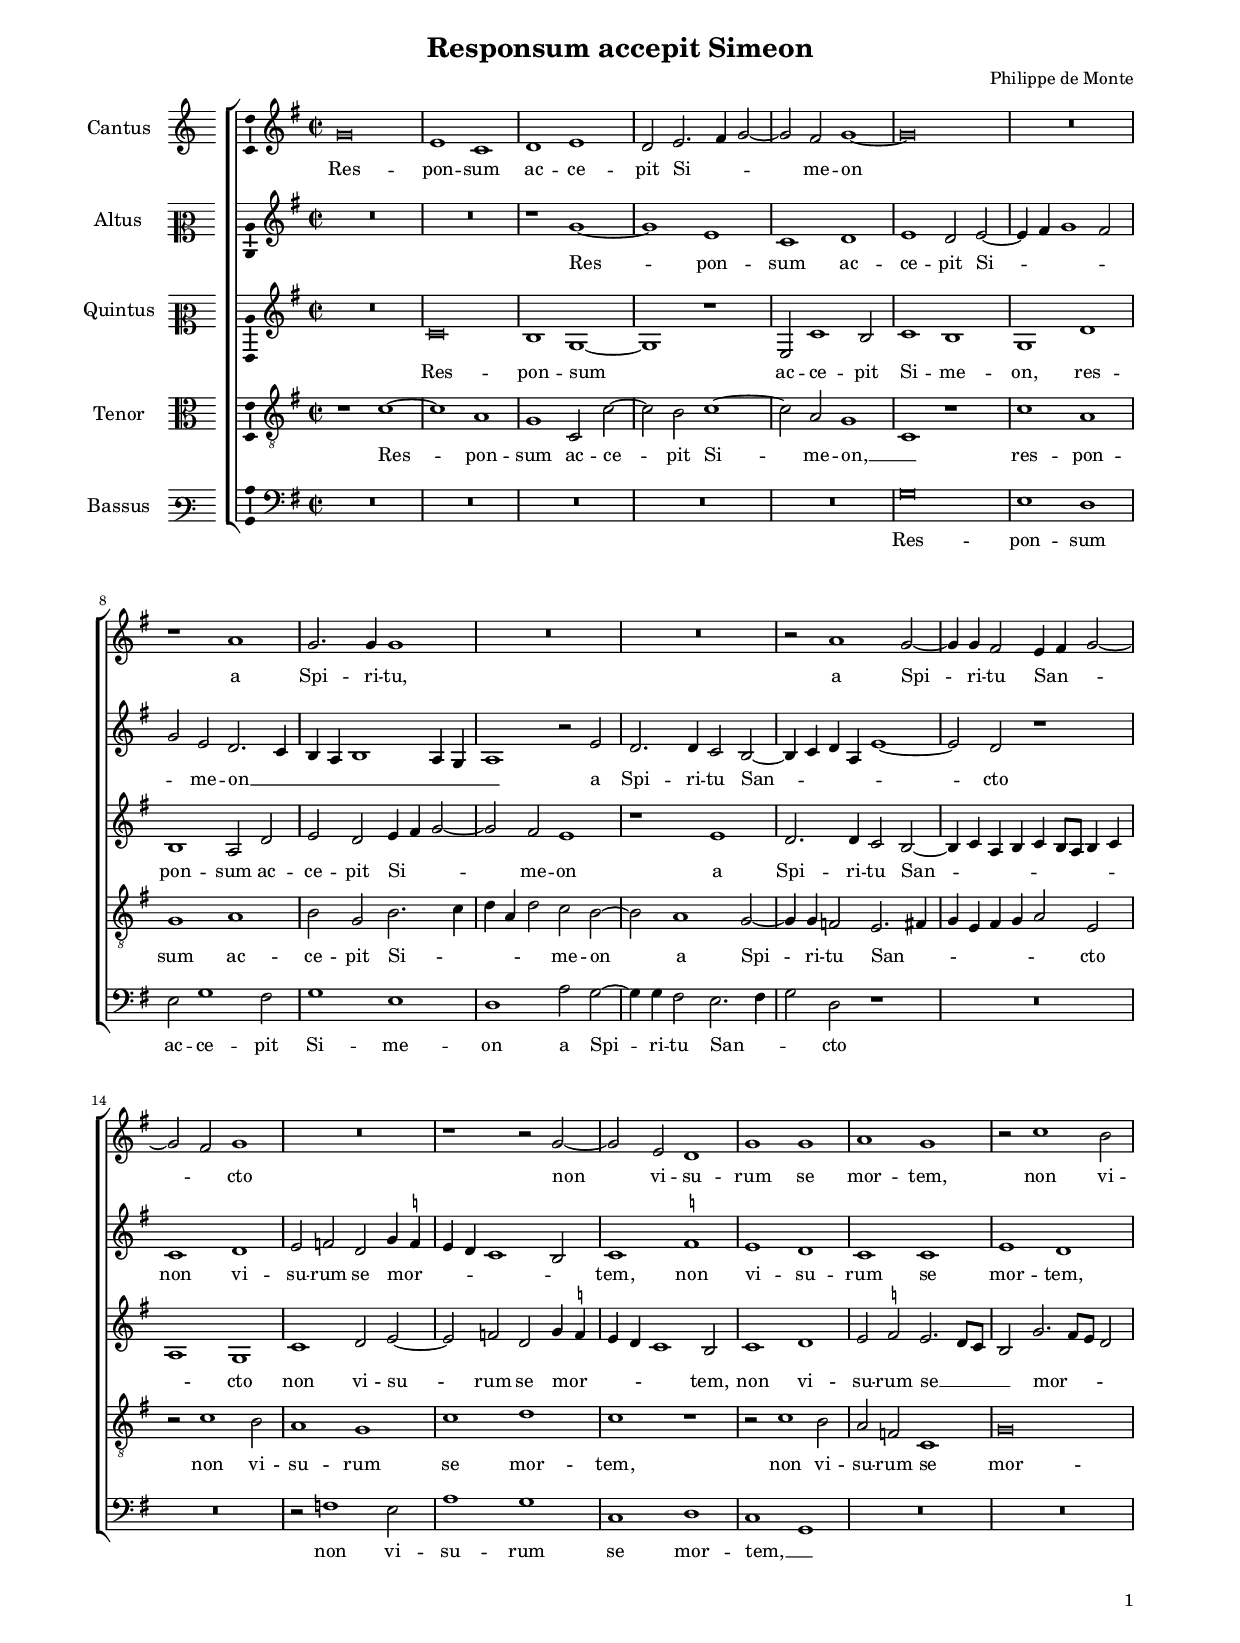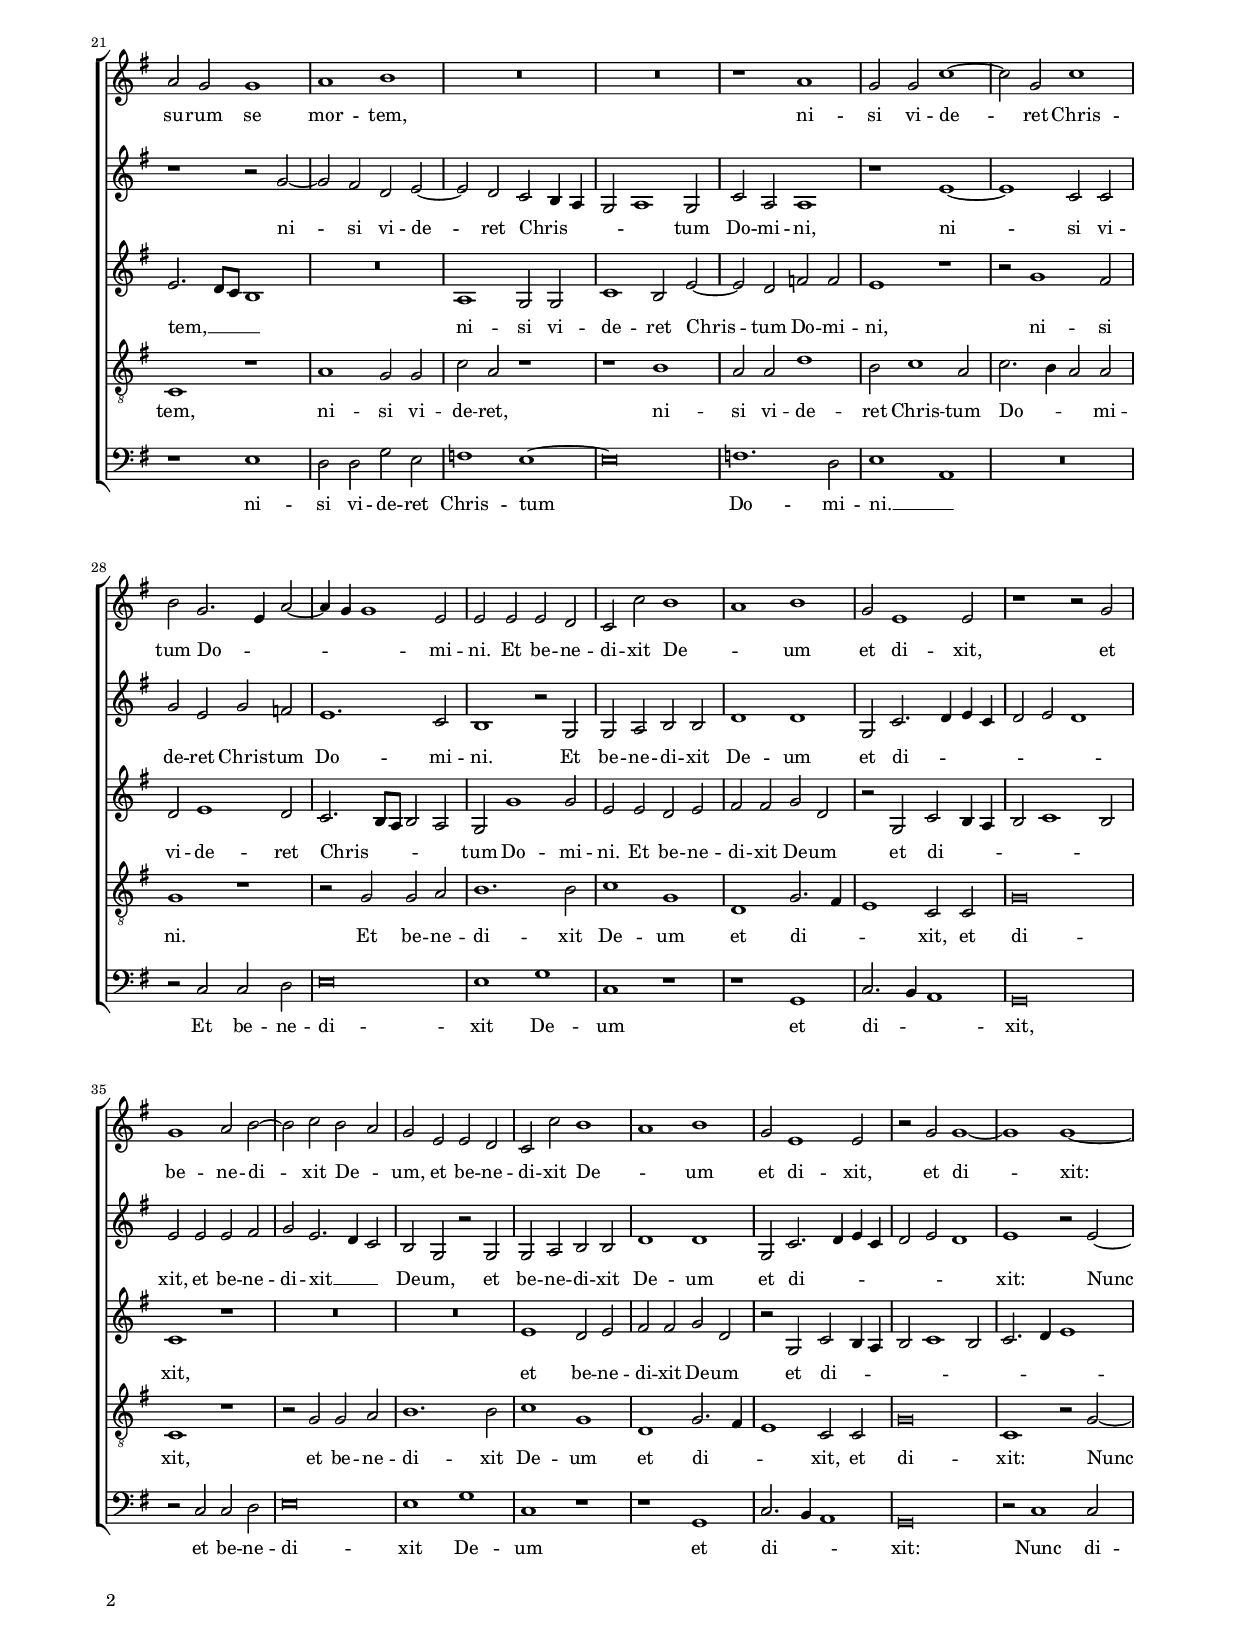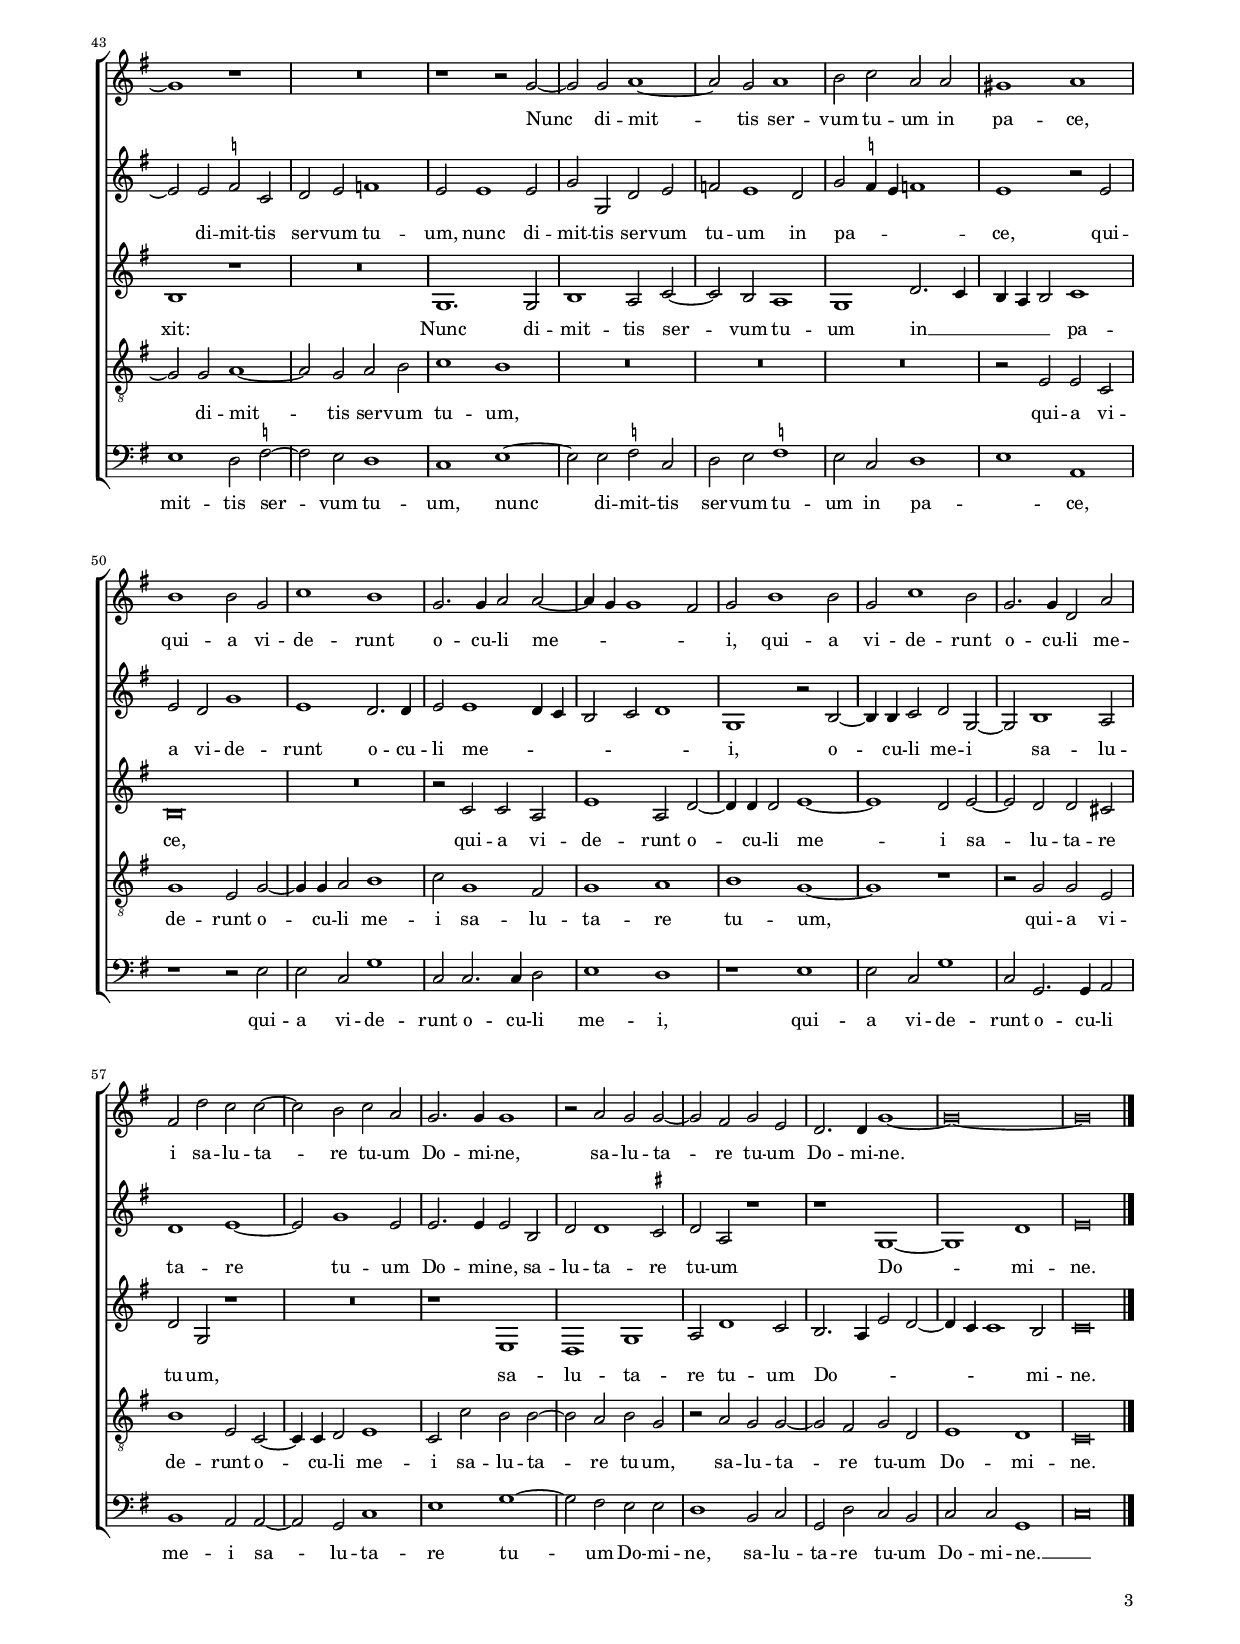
\header
{
  title="Responsum accepit Simeon"
  composer="Philippe de Monte"
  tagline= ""
}

\version "2.22.1"
\language deutsch
#(set-global-staff-size 15)
% #(set-default-paper-size "letter")
#(ly:set-option 'point-and-click #f)


\paper
	{
	top-margin = 1.8 \cm
	bottom-margin = 1.2 \cm
	left-margin = 1.8 \cm
	right-margin = 1.8 \cm
	ragged-bottom = ##f
	ragged-last-bottom = ##f
	print-page-number = ##f
	system-system-spacing = #'((basic-distance . 17) (minimum-distance . 14) (padding . 7) (strechability . 150))
    oddFooterMarkup=\markup   \fill-line { "" \fromproperty #'page:page-number-string }
    evenFooterMarkup=\markup  \fill-line { \fromproperty #'page:page-number-string "" }
    last-bottom-spacing = #'((basic-distance . 12) (minimum-distance . 7) (padding . 4))
	systems-per-page = 3
    page-count = 3
%	min-systems-per-page = 3
	markup-system-spacing.basic-distance = #12
%	print-all-headers = ##t
%	print-first-page-number = ##t
%	first-page-number = 1
	}

	
global = {
	\key c \major
	\time 2/2 \set Score.measureLength = #(ly:make-moment 2/1)
    \set Score.tempoHideNote = ##t
    \tempo 2 = 90
    \skip 1*2*64 \bar "|."
	}

	ficta = { \once \set suggestAccidentals = ##t }

	forget = #(define-music-function (music) (ly:music?) #{
		\accidentalStyle forget
		$music
		\accidentalStyle default
		#})


incipitcantus = \markup { \score {
	{
	\set Staff.instrumentName = \markup { \fontsize #1 "Cantus" }
	\key c \major
	\clef violin
	s4 \bar ""
	}
	\layout  {
	raggedright = ##t
	indent = 1.6 \cm
	line-width = 2.4\cm
	\context { \Staff \remove Time_signature_engraver }
	\override Staff.Clef.Y-extent = #'(0 . 0)
	}} \hspace #1 }

      
incipitaltus = \markup { \score {
	{
	\set Staff.instrumentName = \markup { \fontsize #1 "Altus" }
	\key c \major
	\clef mezzosoprano
	s4 \bar ""
	}
	\layout  {
	raggedright = ##t
	indent = 1.6 \cm
	line-width = 2.4\cm
	\context { \Staff \remove Time_signature_engraver }
	\override Staff.Clef.Y-extent = #'(0 . 0)
	}} \hspace #1 }
      
      
incipitquintus = \markup { \score {
	{
	\set Staff.instrumentName = \markup { \fontsize #1 "Quintus" }
	\key c \major
	\clef mezzosoprano
	s4 \bar ""
	}
	\layout  {
	raggedright = ##t
	indent = 1.6 \cm
	line-width = 2.4\cm
	\context { \Staff \remove Time_signature_engraver }
	\override Staff.Clef.Y-extent = #'(0 . 0)
	}} \hspace #1 }


incipittenor = \markup { \score {
	{
	\set Staff.instrumentName = \markup { \fontsize #1 "Tenor" }
	\key c \major
	\clef alto
	s4 \bar ""
	}
	\layout  {
	raggedright = ##t
	indent = 1.6 \cm
	line-width = 2.4\cm
	\context { \Staff \remove Time_signature_engraver }
	\override Staff.Clef.Y-extent = #'(0 . 0)
	}} \hspace #1 }
      
      
incipitbassus = \markup { \score {
	{
	\set Staff.instrumentName = \markup { \fontsize #1 "Bassus" }
	\key c \major
	\clef varbaritone
	s4 \bar ""
	}
	\layout  {
	raggedright = ##t
	indent = 1.6 \cm
	line-width = 2.4\cm
	\context { \Staff \remove Time_signature_engraver }
	\override Staff.Clef.Y-extent = #'(0 . 0)
	}} \hspace #1 }


cantus =  \relative c''
	{
	c\breve
	a1 f
	g1 a
	g2 a2. h4 c2~
%5
	c2 h c1~ |
	c\breve
	R\breve
	r1 d
	c2. c4 c1
%10
	R\breve |
	R\breve
	r2 d1 c2~
	c4 c h2 a4 h c2~
	c2 h c1
%15
	R\breve |
	r1 r2 c~
	c2 a g1
	c1 c
	d1 c
%20
	r2 f1 e2 |
	d2 c c1
	d1 e
	R\breve
	R\breve
%25
	r1 d |
	c2 c f1~
	f2 c f1
	e2 c2. a4 d2~
	d4 c c1 a2
%30
	a2 a a g |
	f2 f' e1
	d1 e
	c2 a1 a2
	r1 r2 c
%35
	c1 d2 e~ |
	e2 f e d
	c2 a a g
	f2 f' e1
	d1 e
%40
	c2 a1 a2 |
	r2 c c1~
	c1 c~
	c1 r
	R\breve
%45
	r1 r2 c~ |
	c2 c d1~
	d2 c d1
	e2 f d d
	cis1 d
%50
	e1 e2 c |
	f1 e
	c2. c4 d2 d~
	d4 c c1 h2
	c2 e1 e2
%55
	c2 f1 e2 |
	c2. c4 g2 d'
	h2 g' f f~
	f2 e f d
	c2. c4 c1
%60
	r2 d c c~ |
	c2 h c2 a
	g2. g4 c1~
	c\breve~
    c\breve |
	}


altus =  \relative c'
    {
	R\breve
	R\breve
	r1 c'~
	c1 a
%5
	f1 g |
	a1 g2 a~
	a4 h c1 h2
	c2 a g2. f4
	e4 d e1 d4 c
%10
	d1 r2 a' |
	g2. g4 f2 e~
	e4 f g d a'1~
	a2 g r1
	f1 g
%15
	a2 b g c4 \ficta b! |
	a4 g f1 e2
	f1 \ficta b
	a1 g
	f1 f
%20
	a1 g |
	r1 r2 c~
	c2 h g a~
	a2 g f e4 d
	c2 d1 c2
%25
	f2 d d1 |
	r1 a'~
	a1 f2 f
	c'2 a c b
	a1. f2
%30
	e1 r2 c |
	c2 d e e
	g1 g
	c,2 f2. g4 a f
	g2 a g1
%35
	a2 a a h |
	c2 a2. g4 f2
	e2 c r c
	c2 d e e
	g1 g
%40
	c,2 f2. g4 a f |
	g2 a g1
	a1 r2 a~
	a2 a \ficta b f
	g2 a b1
%45
	a2 a1 a2 |
	c2 c, g' a
	b2 a1 g2
	c2 \ficta b4 a b!1
	a1 r2 a
%50
	a2 g c1 |
	a1 g2. g4
	a2 a1 g4 f
	e2 f g1
	c,1 r2 e~
%55
	e4 e f2 g c,~ |
	c2 e1 d2
	g1 a~
	a2 c1 a2
	a2. a4 a2 e
%60
	g2 g1 \ficta fis2 |
	g2 d r1
	r1 c~
	c1 g'
	a\breve |
	}


quintus =  \relative c'
	{
	R\breve
	f\breve
	e1 c~
	c1 r
%5
	a2 f'1 e2 |
	f1 e
	c1 g'
	e1 d2 g
	a2 g a4 h c2~
%10
	c2 h a1 |
	r1 a
	g2. g4 f2 e~
	e4 f d e f e8 d e4 f
	d1 c
%15
	f1 g2 a~ |
	a2 b g c4 \ficta b!
	a4 g f1 e2
	f1 g
	a2 \ficta b a2. g8 f
%20
	e2 c'2. h8 a g2 |
	a2. g8 f e1
	R\breve
	d1 c2 c
	f1 e2 a~
%25
	a2 g b b |
	a1 r
	r2 c1 h2
	g2 a1 g2
	f2. e8 d e2 d
%30
	c2 c'1 c2 |
	a2 a g a
	h2 h c g
	r2 c, f e4 d
	e2 f1 e2
%35
	f1 r |
	R\breve
	R\breve
	a1 g2 a
	h2 h c g
%40
	r2 c, f e4 d |
	e2 f1 e2
	f2. g4 a1
	e1 r
	R\breve
%45
	c1. c2 |
	e1 d2 f~
	f2 e d1
	c1 g'2. f4
	e4 d e2 f1
%50
	e\breve |
	R\breve
	r2 f f d
	a'1 d,2 g~
	g4 g g2 a1~
%55
	a1 g2 a~ |
	a2 g g fis
	g2 c, r1
	R\breve
	r1 a
%60
	g1 c |
	d2 g1 f2
	e2. d4 a'2 g~
	g4 f f1 e2
	f\breve |
	}


tenor  =  \relative c'
	{
	r1 f~
	f1 d
	c1 f,2 f'~
	f2 e f1~
%5
	f2 d c1 |
	f,1 r
	f'1 d
	c1 d
	e2 c e2. f4
%10
	g4 d g2 f e~ |
	e2 d1 c2~
	c4 c b2 a2. h4
	c4 a h c d2 a
	r2 f'1 e2
%15
	d1 c |
	f1 g
	f1 r
	r2 f1 e2
	d2 b f1
%20
	c'\breve |
	f,1 r
	d'1 c2 c
	f2 d r1
	r1 e
%25
	d2 d g1 |
	e2 f1 d2
	f2. e4 d2 d
	c1 r
	r2 c c d
%30
	e1. e2 |
	f1 c
	g1 c2. h4
	a1 f2 f
	c'\breve
%35
	f,1 r |
	r2 c' c d
	e1. e2
	f1 c
	g1 c2. h4
%40
	a1 f2 f |
	c'\breve
	f,1 r2 c'~
	c2 c d1~
	d2 c d e
%45
    f1 e |	
	R\breve
	R\breve
	R\breve
	r2 a, a f
%50
	c'1 a2 c~ |
	c4 c d2 e1
	f2 c1 h2
	c1 d
	e1 c~
%55
	c1 r |
	r2 c c a
	e'1 a,2 f~
	f4 f g2 a1
	f2 f' e e~
%60
	e2 d e c |
	r2 d c c~
	c2 h c g
	a1 g
	f\breve |
	}


bassus  =  \relative c
	{
	R\breve
	R\breve
	R\breve
	R\breve
%5
	R\breve |
	c'\breve
	a1 g
	a2 c1 h2
	c1 a
%10
	g1 d'2 c~ |
	c4 c h2 a2. h4
	c2 g r1
	R\breve
	R\breve
%15
	r2 b1 a2 |
	d1 c
	f,1 g
	f1 c
	R\breve
%20
	R\breve |
	r1 a'
	g2 g c a
	b1 a~
	a\breve
%25
	b1. g2 |
	a1 d,
	R\breve
	r2 f f g
	a\breve
%30
	a1 c |
	f,1 r
	r1 c
	f2. e4 d1
	c\breve
%35
	r2 f f g |
	a\breve
	a1 c
	f,1 r
	r1 c
%40
	f2. e4 d1 |
	c\breve
	r2 f1 f2
	a1 g2 \ficta b~
	\ficta b2 a g1
%45
	f1 a~ |
	a2 a \ficta b f
	g2 a \ficta b1
	a2 f g1
	a1 d,
%50
	r1 r2 a' |
	a2 f c'1
	f,2 f2. f4 g2
	a1 g
	r1 a
%55
	a2 f c'1 |
	f,2 c2. c4 d2
	e1 d2 d~
	d2 c f1
	a1 c~
%60
	c2 h a a |
	g1 e2 f
	c2 g' f e
	f2 f c1
	f\breve |
	}


lyricscantus = \lyricmode {
	Res -- pon -- sum ac -- ce -- pit Si -- _ _ me -- on
    a Spi -- ri -- tu,
    a Spi -- ri -- tu San -- _ _ _ cto
    non vi -- su -- rum se mor -- tem,
    non vi -- su -- rum se mor -- tem,
    ni -- si vi -- de -- ret Chris -- tum Do -- _ _ _ _ mi -- ni.
    Et be -- ne -- di -- xit De -- _ um et di -- xit,
    et be -- ne -- di -- xit De -- _ um,
    et be -- ne -- di -- xit De -- _ um et di -- xit,
    et di -- xit:
    Nunc di -- mit -- tis ser -- vum tu -- um in pa -- ce,
    qui -- a vi -- de -- runt o -- cu -- li me -- _ _ _ i,
    qui -- a vi -- de -- runt o -- cu -- li me -- i
    sa -- lu -- ta -- re tu -- um Do -- mi -- ne,
    sa -- lu -- ta -- re tu -- um Do -- mi -- ne.
	}


lyricsaltus = \lyricmode {
	Res -- pon -- sum ac -- ce -- pit Si -- _ _ _ _ me -- on __ _ _ _ _ _ _ _
    a Spi -- ri -- tu San -- _ _ _ _ cto
    non vi -- su -- rum se mor -- _ _ _ _ _ tem,
    non vi -- su -- rum se mor -- tem,
    ni -- si vi -- de -- ret Chris -- _ _ _ _ tum Do -- mi -- ni,
    ni -- si vi -- de -- ret Chris -- tum Do -- mi -- ni.
    Et be -- ne -- di -- xit De -- um et di -- _ _ _ _ _ _ xit,
    et be -- ne -- di -- xit __ _ _ De -- um,
    et be -- ne -- di -- xit De -- um et di -- _ _ _ _ _ _ xit:
    Nunc di -- mit -- tis ser -- vum tu -- um,
    nunc di -- mit -- tis ser -- vum tu -- um in pa -- _ _ _ ce,
    qui -- a vi -- de -- runt o -- cu -- li me -- _ _ _ _ _ i,
    o -- cu -- li me -- i
    sa -- lu -- ta -- re tu -- um Do -- mi -- ne,
    sa -- lu -- ta -- re tu -- um Do -- mi -- ne.
	}


lyricsquintus = \lyricmode {
	Res -- pon -- sum ac -- ce -- pit Si -- me -- on,
    res -- pon -- sum ac -- ce -- pit Si -- _ _ me -- on
    a Spi -- ri -- tu San -- _ _ _ _ _ _ _ _ _ cto
    non vi -- su -- rum se mor -- _ _ _ _ tem,
    non vi -- su -- rum se __ _ _ _ mor -- _ _ _ tem, __ _ _ _
    ni -- si vi -- de -- ret Chris -- tum Do -- mi -- ni,
    ni -- si vi -- de -- ret Chris -- _ _ _ _ tum Do -- mi -- ni.
    Et be -- ne -- di -- xit De -- um et di -- _ _ _ _ _ xit,
    et be -- ne -- di -- xit De -- um et di -- _ _ _ _ _ _ _ _ xit:
    Nunc di -- mit -- tis ser -- vum tu -- um in __ _ _ _ _ pa -- ce,
    qui -- a vi -- de -- runt o -- cu -- li me -- i
    sa -- lu -- ta -- re tu -- um,
    sa -- lu -- ta -- re tu -- um Do -- _ _ _ _ _ mi -- ne.
	}


lyricstenor = \lyricmode {
	Res -- pon -- sum ac -- ce -- pit Si -- me -- on, __ _
    res -- pon -- sum ac -- ce -- pit Si -- _ _ _ _ me -- on
    a Spi -- ri -- tu San -- _ _ _ _ _ _ cto
    non vi -- su -- rum se mor -- tem,
    non vi -- su -- rum se mor -- tem,
    ni -- si vi -- de -- ret,
    ni -- si vi -- de -- ret Chris -- tum Do -- _ _ mi -- ni.
    Et be -- ne -- di -- xit De -- um et di -- _ _ xit,
    et di -- xit,
    et be -- ne -- di -- xit De -- um et di -- _ _ xit,
    et di -- xit:
    Nunc di -- mit -- tis ser -- vum tu -- um,
    qui -- a vi -- de -- runt o -- cu -- li me -- i
    sa -- lu -- ta -- re tu -- um,
    qui -- a vi -- de -- runt o -- cu -- li me -- i
    sa -- lu -- ta -- re tu -- um,
    sa -- lu -- ta -- re tu -- um Do -- mi -- ne.
	}


lyricsbassus = \lyricmode {
	Res -- pon -- sum ac -- ce -- pit Si -- me -- on
    a Spi -- ri -- tu San -- _ _ cto
    non vi -- su -- rum se mor -- tem, __ _
    ni -- si vi -- de -- ret Chris -- tum Do -- mi -- ni. __ _
    Et be -- ne -- di -- xit De -- um et di -- _ _ xit,
    et be -- ne -- di -- xit De -- um et di -- _ _ xit:
    Nunc di -- mit -- tis ser -- vum tu -- um,
    nunc di -- mit -- tis ser -- vum tu -- um in pa -- _ ce,
    qui -- a vi -- de -- runt o -- cu -- li me -- i,
    qui -- a vi -- de -- runt o -- cu -- li me -- i
    sa -- lu -- ta -- re tu -- um Do -- mi -- ne,
    sa -- lu -- ta -- re tu -- um Do -- mi -- ne. __ _
	}


\score
{  
    \transpose c g, {
	\new ChoirStaff \with { \override StaffGrouper.staff-staff-spacing.basic-distance = #12 }
	<<

	\new Staff << \global
	\new Voice="v1" {
		\set Staff.instrumentName=\incipitcantus
%		\set Staff.instrumentName= "S"
		\set Staff.midiInstrument = "reed organ"
		\clef violin
		\cantus }
	\new Lyrics \lyricsto "v1" {\lyricscantus }
	>>


	\new Staff << \global
	\new Voice="v2" {
		\set Staff.instrumentName=\incipitaltus
%		\set Staff.instrumentName= "A"
		\set Staff.midiInstrument = "reed organ"
        \clef violin % "G_8"
		\altus}
	\new Lyrics \lyricsto "v2" {\lyricsaltus }
	>>


	\new Staff << \global
	\new Voice="v5" {
		\set Staff.instrumentName=\incipitquintus
%		\set Staff.instrumentName= "Q"
		\set Staff.midiInstrument = "reed organ"
        \clef violin % "G_8"
		\quintus}
	\new Lyrics \lyricsto "v5" {\lyricsquintus }
	>>


	\new Staff << \global
	\new Voice="v3" {
		\set Staff.instrumentName=\incipittenor
%		\set Staff.instrumentName= "T"
		\set Staff.midiInstrument = "reed organ"
		\clef "G_8"
		\tenor }
	\new Lyrics \lyricsto "v3" {\lyricstenor }
	>>


	\new Staff << \global
	\new Voice="v4" {
		\set Staff.instrumentName=\incipitbassus
%		\set Staff.instrumentName= "B"
		\set Staff.midiInstrument = "reed organ"
		\clef bass 
		\bassus }
	\new Lyrics \lyricsto "v4" {\lyricsbassus}
	>>

	>>
	} % transpose

	\layout
	{
	indent = 2.2\cm
	\context { \Lyrics \override VerticalAxisGroup.nonstaff-relatedstaff-spacing.padding = #1.4 }
%	\context { \Lyrics \override LyricText.font-size = #1 }
	\context { \Staff \override TimeSignature.break-visibility = #end-of-line-invisible }
	\context { \Staff \consists "Ambitus_engraver" }
%   \context { \Staff \consists "Custos_engraver" }
%   \context { \Staff \override Custos.style = #'mensural }
%	\context { \Voice \override Slur.transparent = ##t }
	\context { \Score \override BarNumber.padding = #2 }
	\context { \Voice \override NoteHead.style = #'baroque }
	}

\midi
	{
    	
	}

}


% EOF
